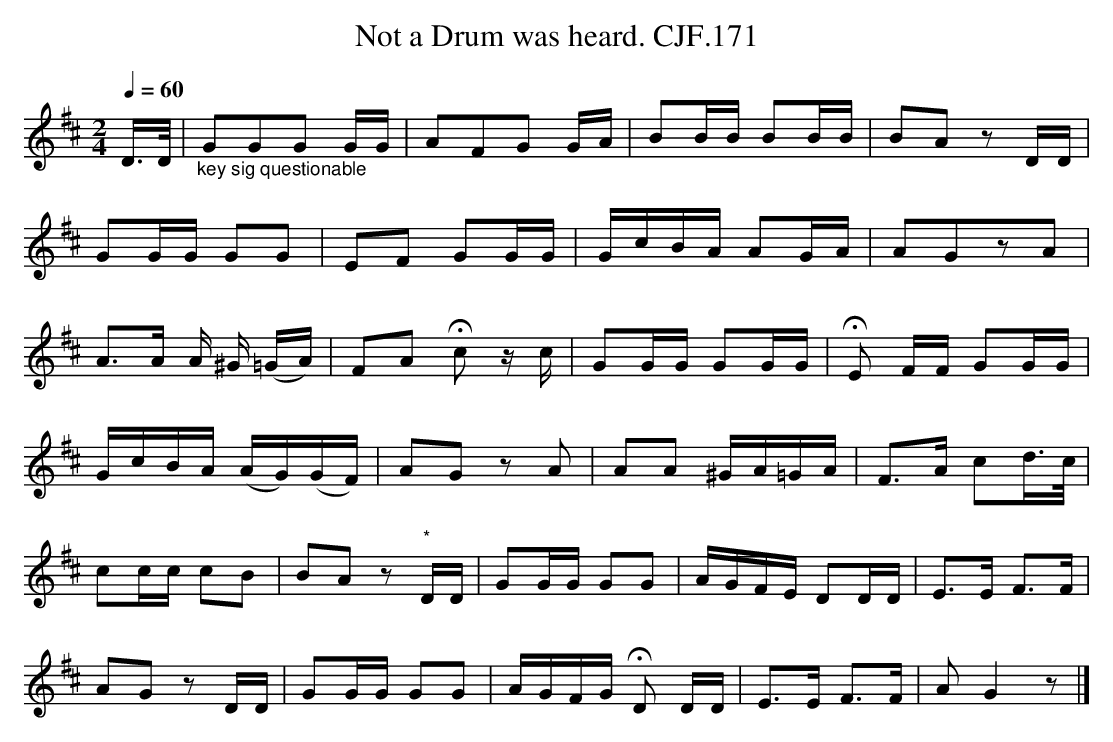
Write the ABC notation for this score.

X:1
T:Not a Drum was heard. CJF.171
M:2/4
L:1/16
Q:1/4=60
K:D
D>D|"_key sig questionable"G2G2G2 GG|A2F2G2 GA|B2BB B2BB|B2A2 z2DD|
G2GG G2G2|E2F2 G2GG|GcBA A2GA|A2G2z2A2|
A3A A ^G (=GA)|F2A2 Hc2 zc|G2GG G2GG|HE2 FF G2GG|
GcBA (AG)(GF)|A2G2 z2A2|A2A2 ^GA=GA|F3A c2d>c|
c2cc c2B2|B2A2 z2"*"DD|G2GG G2G2|AGFE D2DD|E3E F3F|
A2G2 z2DD|G2GG G2G2|AGFG HD2 DD|E3E F3F|A2G4z2|]
